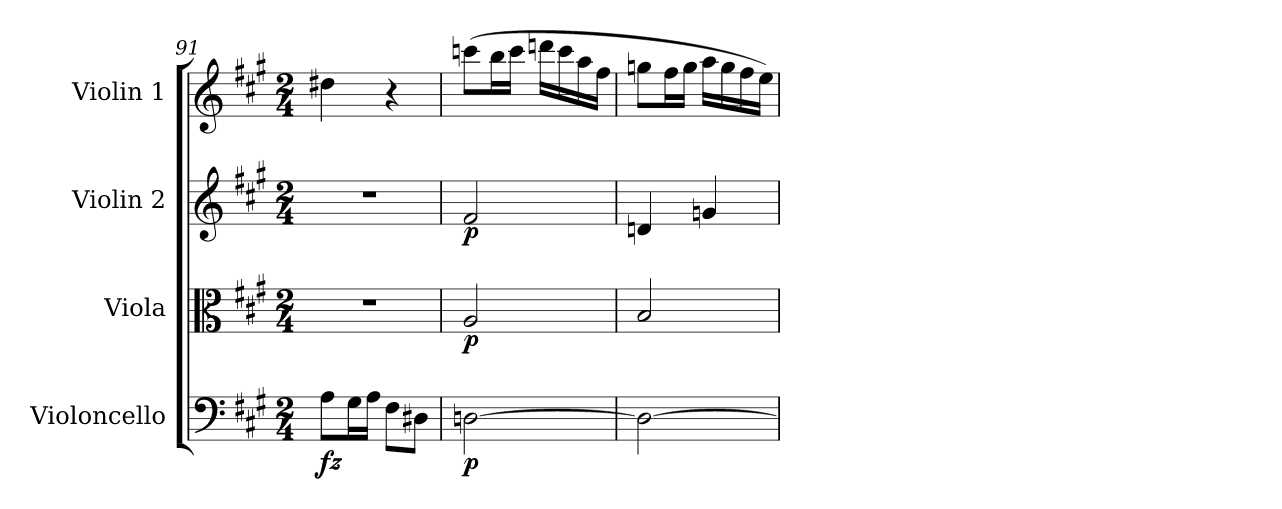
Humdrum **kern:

**kern	**dynam	**kern	**dynam	**kern	**dynam	**kern	**dynam
*part4	*part4	*part3	*part3	*part2	*part2	*part1	*part1
*staff4	*staff4	*staff3	*staff3	*staff2	*staff2	*staff1	*staff1
*I"Violoncello	*	*I"Viola	*	*I"Violin 2	*	*I"Violin 1	*
*I'Vc	*	*I'Vla	*	*I'Vln	*	*I'Vln	*
*clefF4	*	*clefC3	*	*clefG2	*	*clefG2	*
*k[f#c#g#]	*	*k[f#c#g#]	*	*k[f#c#g#]	*	*k[f#c#g#]	*
*M2/4	*	*M2/4	*	*M2/4	*	*M2/4	*
=91	=91	=91	=91	=91	=91	=91	=91
!	!LO:DY:b	!	!	!	!	!	!
8A\L	fz	2r	.	2r	.	4dd#X\	.
16G#\L	.	.	.	.	.	.	.
16A\JJ	.	.	.	.	.	.	.
8F#\L	.	.	.	.	.	4r	.
8D#X\J	.	.	.	.	.	.	.
!!LO:LB:g=z
=92	=92	=92	=92	=92	=92	=92	=92
!	!LO:DY:b	!	!LO:DY:b	!	!LO:DY:b	!	!LO:DY:b
!	!	!	!	!	!	!	!LO:DY:n=1:b
[2Dn\	p	2A/	p	2f#/	p	(8cccn\L	p other-dynamics
.	.	.	.	.	.	16bb\L	.
.	.	.	.	.	.	16ccc\JJ	.
.	.	.	.	.	.	16dddn\LL	.
.	.	.	.	.	.	16ccc\	.
.	.	.	.	.	.	16aa\	.
.	.	.	.	.	.	16ff#\JJ	.
=93	=93	=93	=93	=93	=93	=93	=93
2D\_	.	2B/	.	4dn/	.	8ggn\L	.
.	.	.	.	.	.	16ff#\L	.
.	.	.	.	.	.	16gg\JJ	.
.	.	.	.	4gn/	.	16aa\LL	.
.	.	.	.	.	.	16gg\	.
.	.	.	.	.	.	16ff#\	.
.	.	.	.	.	.	16ee\JJ)	.
=	=	=	=	=	=	=	=
*-	*-	*-	*-	*-	*-	*-	*-
